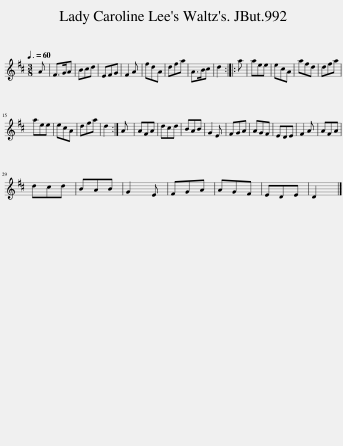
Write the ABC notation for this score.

X:1
L:1/8
Q:3/8=60
M:3/8
I:linebreak $
K:D
V:1 treble
V:1
 A | F>GA | Bcd | EFG | F2 A | %5
 fdA | dfa | A>Bc | d2 :: a | %10
 aee | ecA | afd | dfa |$ aee | %15
 ecA | dfa | d2 :| A | AFA | %20
 dcd | BAB | G2 E | FGA | AGF | %25
 EDE | F2 A | AFA |$ dcd | BAB | %30
 G2 E | FGA | AGF | EDE | D2 |] %35
